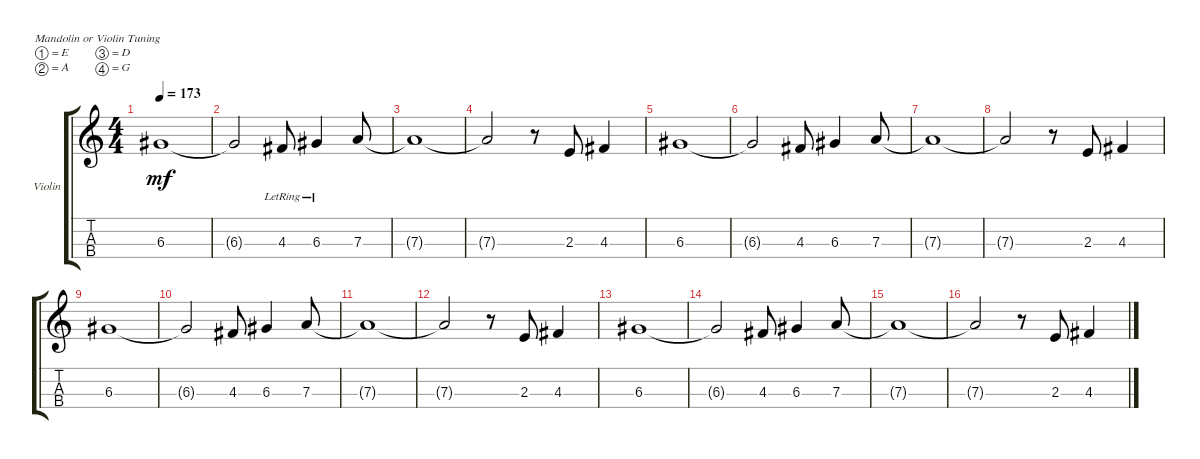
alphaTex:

\defaultSystemsLayout 4
\bracketExtendMode groupsimilarinstruments
\firstSystemTrackNameOrientation horizontal
\otherSystemsTrackNameOrientation horizontal
\track ("Violin" "Violin") {instrument violin}
\staff {score tabs}
\tuning (E5 A4 D4 G3)
\ts (4 4)
\tempo 173
\clef g2
\scale
0.485477
\ks c
6.3.1{dy mf instrument violin} |
\scale
0.257261 6.3{t}.2 4.3{lr}.8 6.3{lr}.4 7.3.8 |
\scale
0.257261 7.3{t}.1 |
\scale
0.333333 7.3{t}.2 r.8 2.3.8 4.3.4 |
\scale
0.333333 6.3.1 |
\scale
0.333333 6.3{t}.2 4.3.8 6.3.4 7.3.8 |
7.3{t}.1 |
7.3{t}.2 r.8 2.3.8 4.3.4 |
6.3.1 |
6.3{t}.2 4.3.8 6.3.4 7.3.8 |
7.3{t}.1 |
7.3{t}.2 r.8 2.3.8 4.3.4 |
6.3.1 |
6.3{t}.2 4.3.8 6.3.4 7.3.8 |
7.3{t}.1 |
7.3{t}.2 r.8 2.3.8 4.3.4
